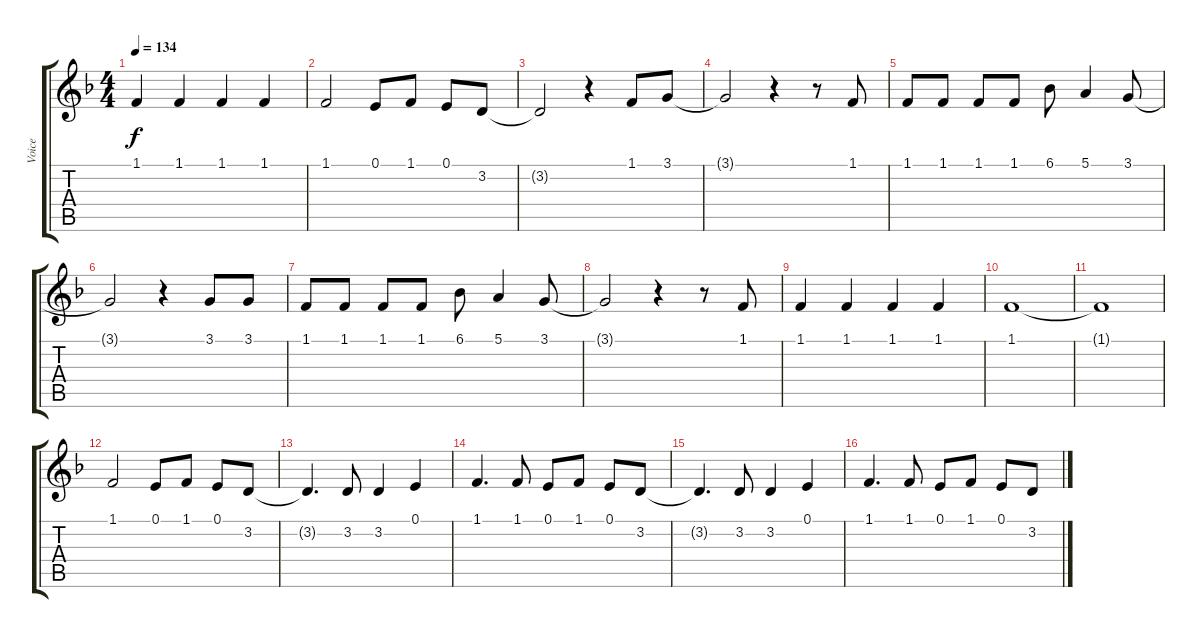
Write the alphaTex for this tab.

\track ("Voice" "Voice") {instrument fx5brightness}
\staff {score tabs}
\tuning (E4 B3 G3 D3 A2 E2) {hide}
\ts (4 4)
\tempo 134
\clef g2
\ks f
1.1.4{dy f} 1.1.4 1.1.4 1.1.4 |
1.1.2 0.1.8 1.1.8 0.1.8 3.2.8 |
3.2{t}.2 r.4 1.1.8 3.1.8 |
3.1{t}.2 r.4 r.8 1.1.8 |
1.1.8 1.1.8 1.1.8 1.1.8 6.1.8 5.1.4 3.1.8 |
3.1{t}.2 r.4 3.1.8 3.1.8 |
1.1.8 1.1.8 1.1.8 1.1.8 6.1.8 5.1.4 3.1.8 |
3.1{t}.2 r.4 r.8 1.1.8 |
1.1.4 1.1.4 1.1.4 1.1.4 |
1.1.1 |
1.1{t}.1 |
1.1.2 0.1.8 1.1.8 0.1.8 3.2.8 |
3.2{t}.4{d} 3.2.8 3.2.4 0.1.4 |
1.1.4{d} 1.1.8 0.1.8 1.1.8 0.1.8 3.2.8 |
3.2{t}.4{d} 3.2.8 3.2.4 0.1.4 |
1.1.4{d} 1.1.8 0.1.8 1.1.8 0.1.8 3.2.8
